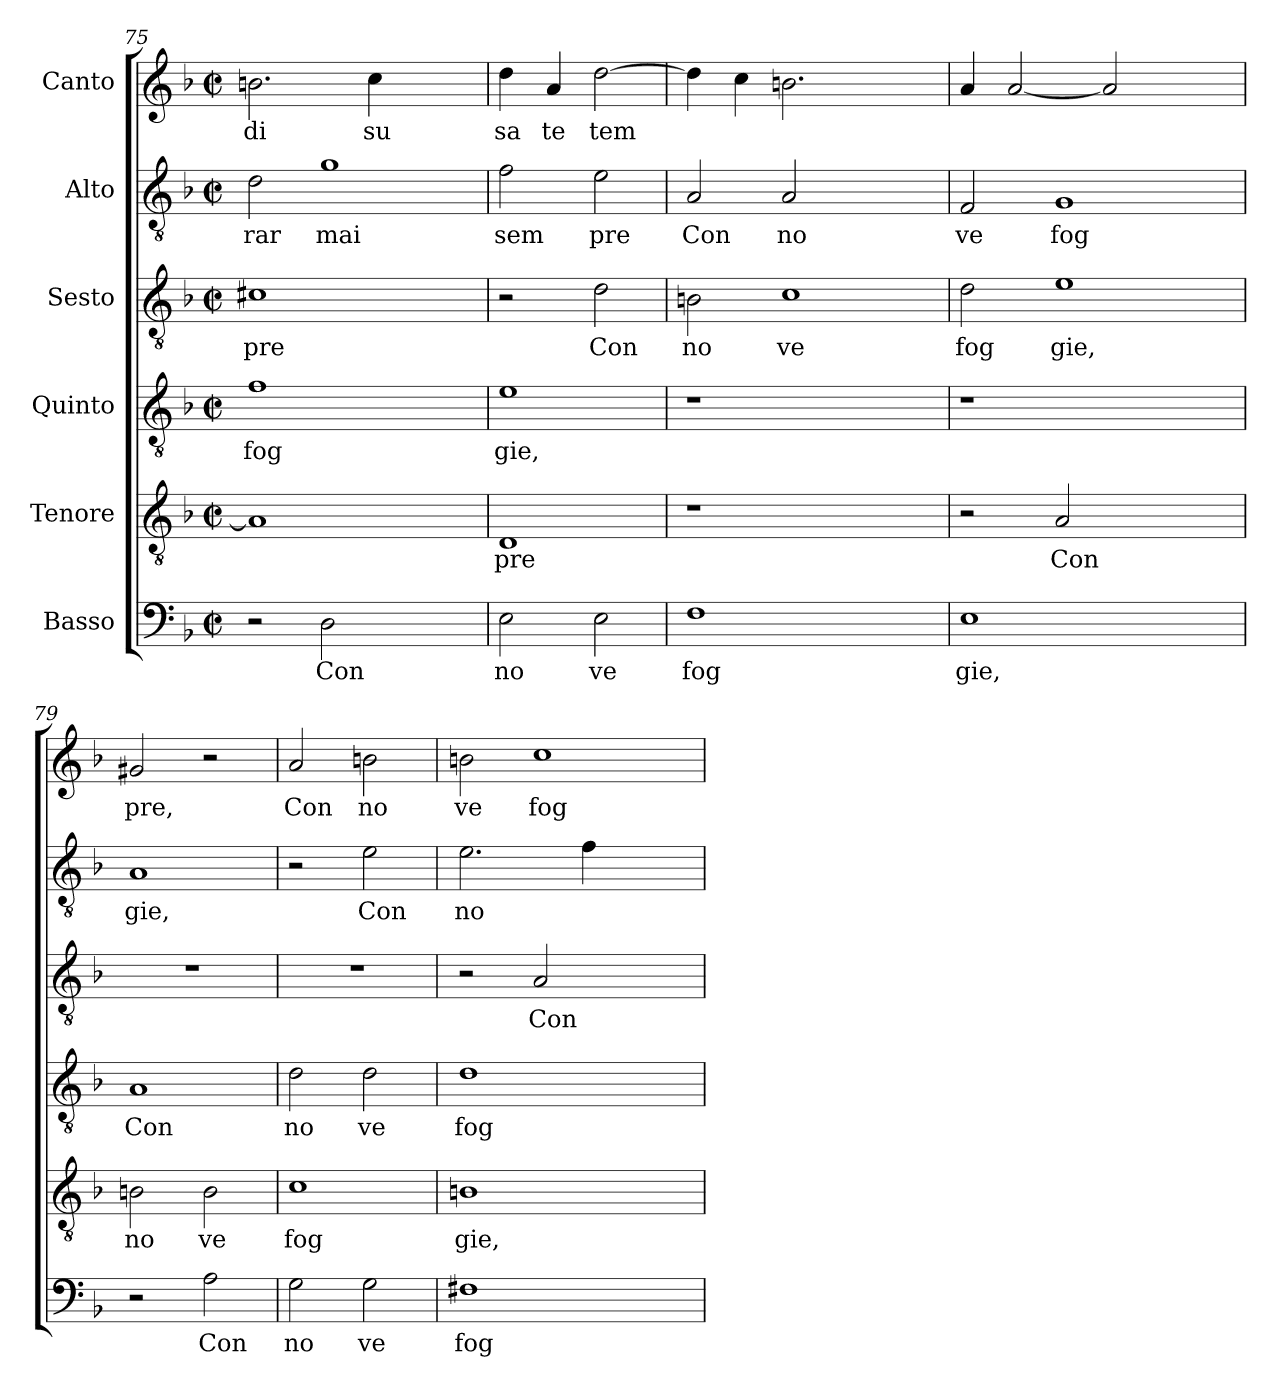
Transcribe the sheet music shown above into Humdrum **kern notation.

**kern	**text	**kern	**text	**kern	**text	**kern	**text	**kern	**text	**kern	**text
*part6	*part6	*part5	*part5	*part4	*part4	*part3	*part3	*part2	*part2	*part1	*part1
*staff6	*staff6	*staff5	*staff5	*staff4	*staff4	*staff3	*staff3	*staff2	*staff2	*staff1	*staff1
*I"Basso	*	*I"Tenore	*	*I"Quinto	*	*I"Sesto	*	*I"Alto	*	*I"Canto	*
*clefF4	*	*clefGv2	*	*clefGv2	*	*clefGv2	*	*clefGv2	*	*clefG2	*
*k[b-]	*	*k[b-]	*	*k[b-]	*	*k[b-]	*	*k[b-]	*	*k[b-]	*
*F:	*	*F:	*	*F:	*	*F:	*	*F:	*	*F:	*
*M2/2	*	*M2/2	*	*M2/2	*	*M2/2	*	*M2/2	*	*M2/2	*
*met(c|)	*	*met(c|)	*	*met(c|)	*	*met(c|)	*	*met(c|)	*	*met(c|)	*
=75	=75	=75	=75	=75	=75	=75	=75	=75	=75	=75	=75
!	!	!	!	!	!LO:LY:b	!	!LO:LY:b	!	!LO:LY:b	!	!LO:LY:b
2r	.	1A]	.	1f	fog	1c#X	pre	2d\	rar	2.bn\	di
!	!LO:LY:b	!	!	!	!	!	!	!	!LO:LY:b	!	!
2D\	Con	.	.	.	.	.	.	1g	mai	.	.
!	!	!	!	!	!	!	!	!	!	!	!LO:LY:b
.	.	.	.	.	.	.	.	.	.	4cc\	su
2ryy	.	2ryy	.	2ryy	.	2ryy	.	.	.	2ryy	.
=76	=76	=76	=76	=76	=76	=76	=76	=76	=76	=76	=76
!	!LO:LY:b	!	!LO:LY:b	!	!LO:LY:b	!	!	!	!LO:LY:b	!	!LO:LY:b
2E\	no	1D	pre	1e	gie,	2r	.	2f\	sem	4dd\	sa
!	!	!	!	!	!	!	!	!	!	!	!LO:LY:b
.	.	.	.	.	.	.	.	.	.	4a/	te
!	!LO:LY:b	!	!	!	!	!	!LO:LY:b	!	!LO:LY:b	!	!LO:LY:b
2E\	ve	.	.	.	.	2d\	Con	2e\	pre	[2dd\	tem
!!LO:LB:g=z
=77	=77	=77	=77	=77	=77	=77	=77	=77	=77	=77	=77
!	!LO:LY:b	!	!	!	!	!	!LO:LY:b	!	!LO:LY:b	!	!
1F	fog	1r	.	1r	.	2Bn\	no	2A/	Con	4dd\]	.
.	.	.	.	.	.	.	.	.	.	4cc\	.
!	!	!	!	!	!	!	!LO:LY:b	!	!LO:LY:b	!	!
.	.	.	.	.	.	1c	ve	2A/	no	2.bn\	.
2ryy	.	2ryy	.	2ryy	.	.	.	2ryy	.	.	.
.	.	.	.	.	.	.	.	.	.	4ryy	.
=78A	=78A	=78A	=78A	=78A	=78A	=78A	=78A	=78A	=78A	=78A	=78A
!	!LO:LY:b	!	!	!	!	!	!LO:LY:b	!	!LO:LY:b	!	!
1E	gie,	2r	.	1r	.	2d\	fog	2F/	ve	4a/	.
.	.	.	.	.	.	.	.	.	.	[2a/	.
!	!	!	!LO:LY:b	!	!	!	!LO:LY:b	!	!LO:LY:b	!	!
.	.	2A/	Con	.	.	1e	gie,	1G	fog	.	.
.	.	.	.	.	.	.	.	.	.	2a/]	.
2ryy	.	2ryy	.	2ryy	.	.	.	.	.	.	.
.	.	.	.	.	.	.	.	.	.	4ryy	.
=79A	=79A	=79A	=79A	=79A	=79A	=79A	=79A	=79A	=79A	=79A	=79A
!	!	!	!LO:LY:b	!	!LO:LY:b	!	!	!	!LO:LY:b	!	!LO:LY:b
2r	.	2Bn\	no	1A	Con	1r	.	1A	gie,	2g#X/	pre,
!	!LO:LY:b	!	!LO:LY:b	!	!	!	!	!	!	!	!
2A\	Con	2B\	ve	.	.	.	.	.	.	2r	.
=80A	=80A	=80A	=80A	=80A	=80A	=80A	=80A	=80A	=80A	=80A	=80A
!	!LO:LY:b	!	!LO:LY:b	!	!LO:LY:b	!	!	!	!	!	!LO:LY:b
2G\	no	1c	fog	2d\	no	1r	.	2r	.	2a/	Con
!	!LO:LY:b	!	!	!	!LO:LY:b	!	!	!	!LO:LY:b	!	!LO:LY:b
2G\	ve	.	.	2d\	ve	.	.	2e\	Con	2bn\	no
=81A	=81A	=81A	=81A	=81A	=81A	=81A	=81A	=81A	=81A	=81A	=81A
!	!LO:LY:b	!	!LO:LY:b	!	!LO:LY:b	!	!	!	!LO:LY:b	!	!LO:LY:b
1F#X	fog	1Bn	gie,	1d	fog	2r	.	2.e\	no	2bn\	ve
!	!	!	!	!	!	!	!LO:LY:b	!	!	!	!LO:LY:b
.	.	.	.	.	.	2A/	Con	.	.	1cc	fog
.	.	.	.	.	.	.	.	4f\	.	.	.
2ryy	.	2ryy	.	2ryy	.	2ryy	.	2ryy	.	.	.
=	=	=	=	=	=	=	=	=	=	=	=
*-	*-	*-	*-	*-	*-	*-	*-	*-	*-	*-	*-
